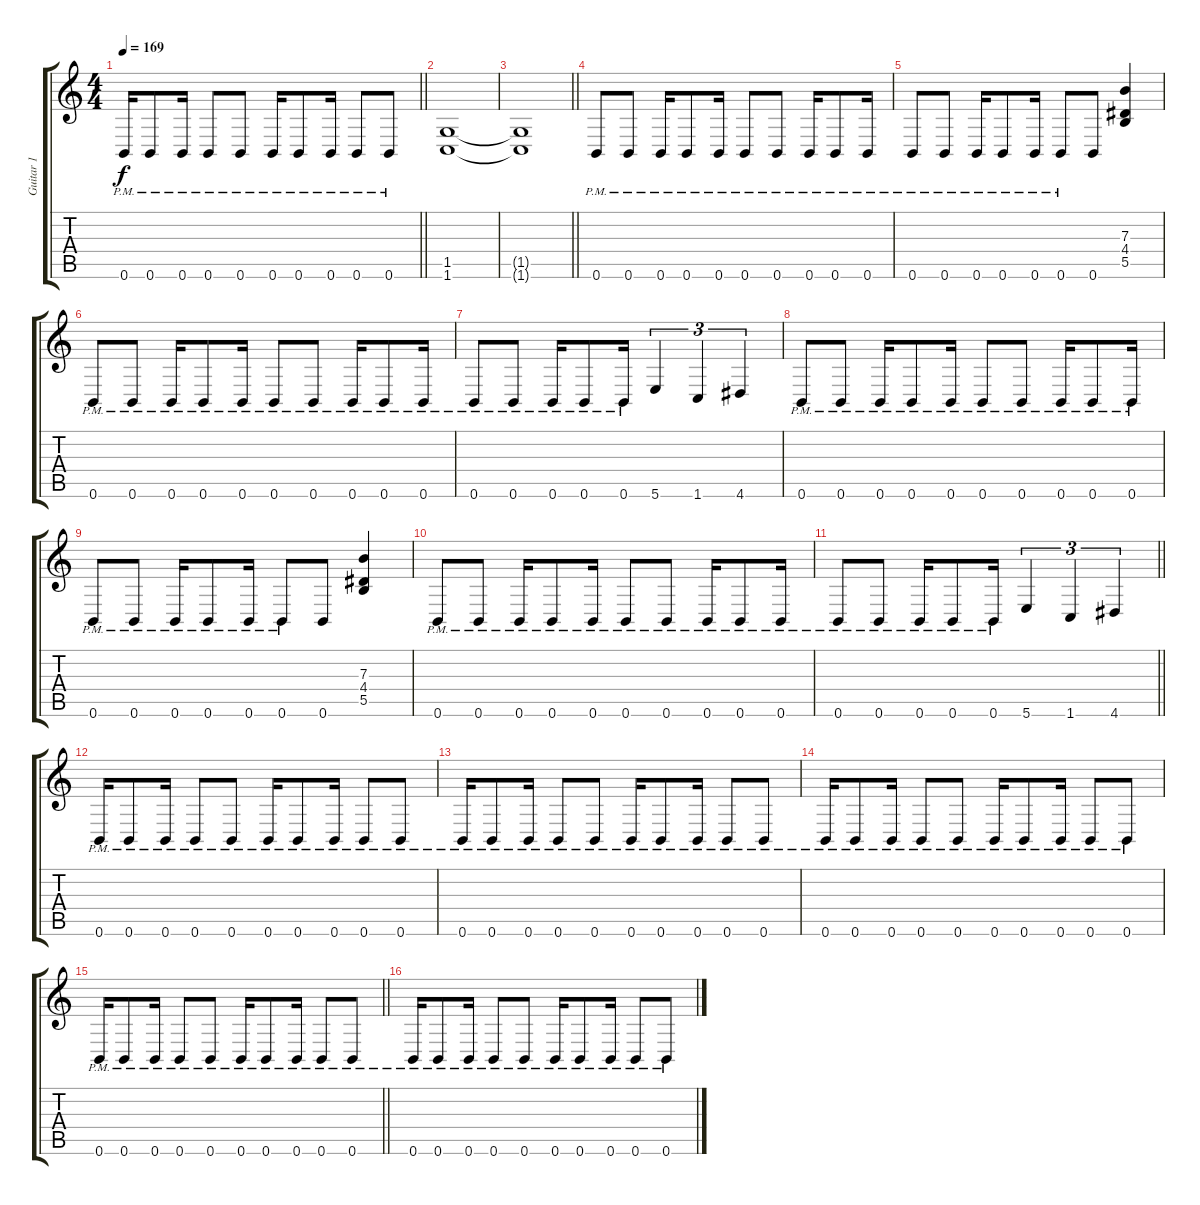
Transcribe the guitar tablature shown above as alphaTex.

\track ("Guitar 1" "Guitar 1") {instrument distortionguitar}
\staff {score tabs}
\tuning (Db4 Ab3 E3 B2 Gb2 B1) {hide}
\ts (4 4)
\tempo 169
\clef g2
\barLineRight lightlight
\ks c
0.6{pm}.16{dy f} 0.6{pm}.8 0.6{pm}.16 0.6{pm}.8 0.6{pm}.8 0.6{pm}.16 0.6{pm}.8 0.6{pm}.16 0.6{pm}.8 0.6{pm}.8 |
(1.5 1.6).1 |
\barLineRight lightlight
(1.5{t} 1.6{t}).1 |
\section ("" "")
0.6{pm}.8 0.6{pm}.8 0.6{pm}.16 0.6{pm}.8 0.6{pm}.16 0.6{pm}.8 0.6{pm}.8 0.6{pm}.16 0.6{pm}.8 0.6{pm}.16 |
0.6{pm}.8 0.6{pm}.8 0.6{pm}.16 0.6{pm}.8 0.6{pm}.16 0.6{pm}.8 0.6.8 (7.3 4.4 5.5).4 |
0.6{pm}.8 0.6{pm}.8 0.6{pm}.16 0.6{pm}.8 0.6{pm}.16 0.6{pm}.8 0.6{pm}.8 0.6{pm}.16 0.6{pm}.8 0.6{pm}.16 |
0.6{pm}.8 0.6{pm}.8 0.6{pm}.16 0.6{pm}.8 0.6{pm}.16 5.6.4{tu (3 2)} 1.6.4{tu (3 2)} 4.6.4{tu (3 2)} |
0.6{pm}.8 0.6{pm}.8 0.6{pm}.16 0.6{pm}.8 0.6{pm}.16 0.6{pm}.8 0.6{pm}.8 0.6{pm}.16 0.6{pm}.8 0.6{pm}.16 |
0.6{pm}.8 0.6{pm}.8 0.6{pm}.16 0.6{pm}.8 0.6{pm}.16 0.6{pm}.8 0.6.8 (7.3 4.4 5.5).4 |
0.6{pm}.8 0.6{pm}.8 0.6{pm}.16 0.6{pm}.8 0.6{pm}.16 0.6{pm}.8 0.6{pm}.8 0.6{pm}.16 0.6{pm}.8 0.6{pm}.16 |
\barLineRight lightlight
0.6{pm}.8 0.6{pm}.8 0.6{pm}.16 0.6{pm}.8 0.6{pm}.16 5.6.4{tu (3 2)} 1.6.4{tu (3 2)} 4.6.4{tu (3 2)} |
0.6{pm}.16 0.6{pm}.8 0.6{pm}.16 0.6{pm}.8 0.6{pm}.8 0.6{pm}.16 0.6{pm}.8 0.6{pm}.16 0.6{pm}.8 0.6{pm}.8 |
0.6{pm}.16 0.6{pm}.8 0.6{pm}.16 0.6{pm}.8 0.6{pm}.8 0.6{pm}.16 0.6{pm}.8 0.6{pm}.16 0.6{pm}.8 0.6{pm}.8 |
0.6{pm}.16 0.6{pm}.8 0.6{pm}.16 0.6{pm}.8 0.6{pm}.8 0.6{pm}.16 0.6{pm}.8 0.6{pm}.16 0.6{pm}.8 0.6{pm}.8 |
\barLineRight lightlight
0.6{pm}.16 0.6{pm}.8 0.6{pm}.16 0.6{pm}.8 0.6{pm}.8 0.6{pm}.16 0.6{pm}.8 0.6{pm}.16 0.6{pm}.8 0.6{pm}.8 |
0.6{pm}.16 0.6{pm}.8 0.6{pm}.16 0.6{pm}.8 0.6{pm}.8 0.6{pm}.16 0.6{pm}.8 0.6{pm}.16 0.6{pm}.8 0.6{pm}.8
